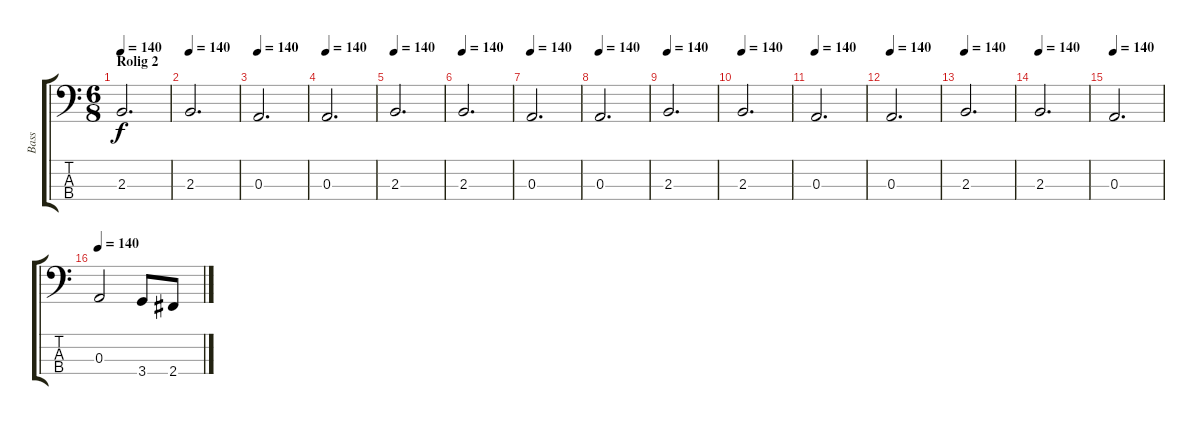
\track ("Bass" "Bass") {instrument electricbasspick}
\staff {score tabs}
\tuning (G2 D2 A1 E1) {hide}
\ts (6 8)
\section ("" "Rolig 2")
\tempo 140
\clef f4
\ks c
2.3.2{d dy f} |
\tempo 140
2.3.2{d} |
\tempo 140
0.3.2{d} |
\tempo 140
0.3.2{d} |
\tempo 140
2.3.2{d} |
\tempo 140
2.3.2{d} |
\tempo 140
0.3.2{d} |
\tempo 140
0.3.2{d} |
\tempo 140
2.3.2{d} |
\tempo 140
2.3.2{d} |
\tempo 140
0.3.2{d} |
\tempo 140
0.3.2{d} |
\tempo 140
2.3.2{d} |
\tempo 140
2.3.2{d} |
\tempo 140
0.3.2{d} |
\tempo 140
0.3.2 3.4.8 2.4.8
